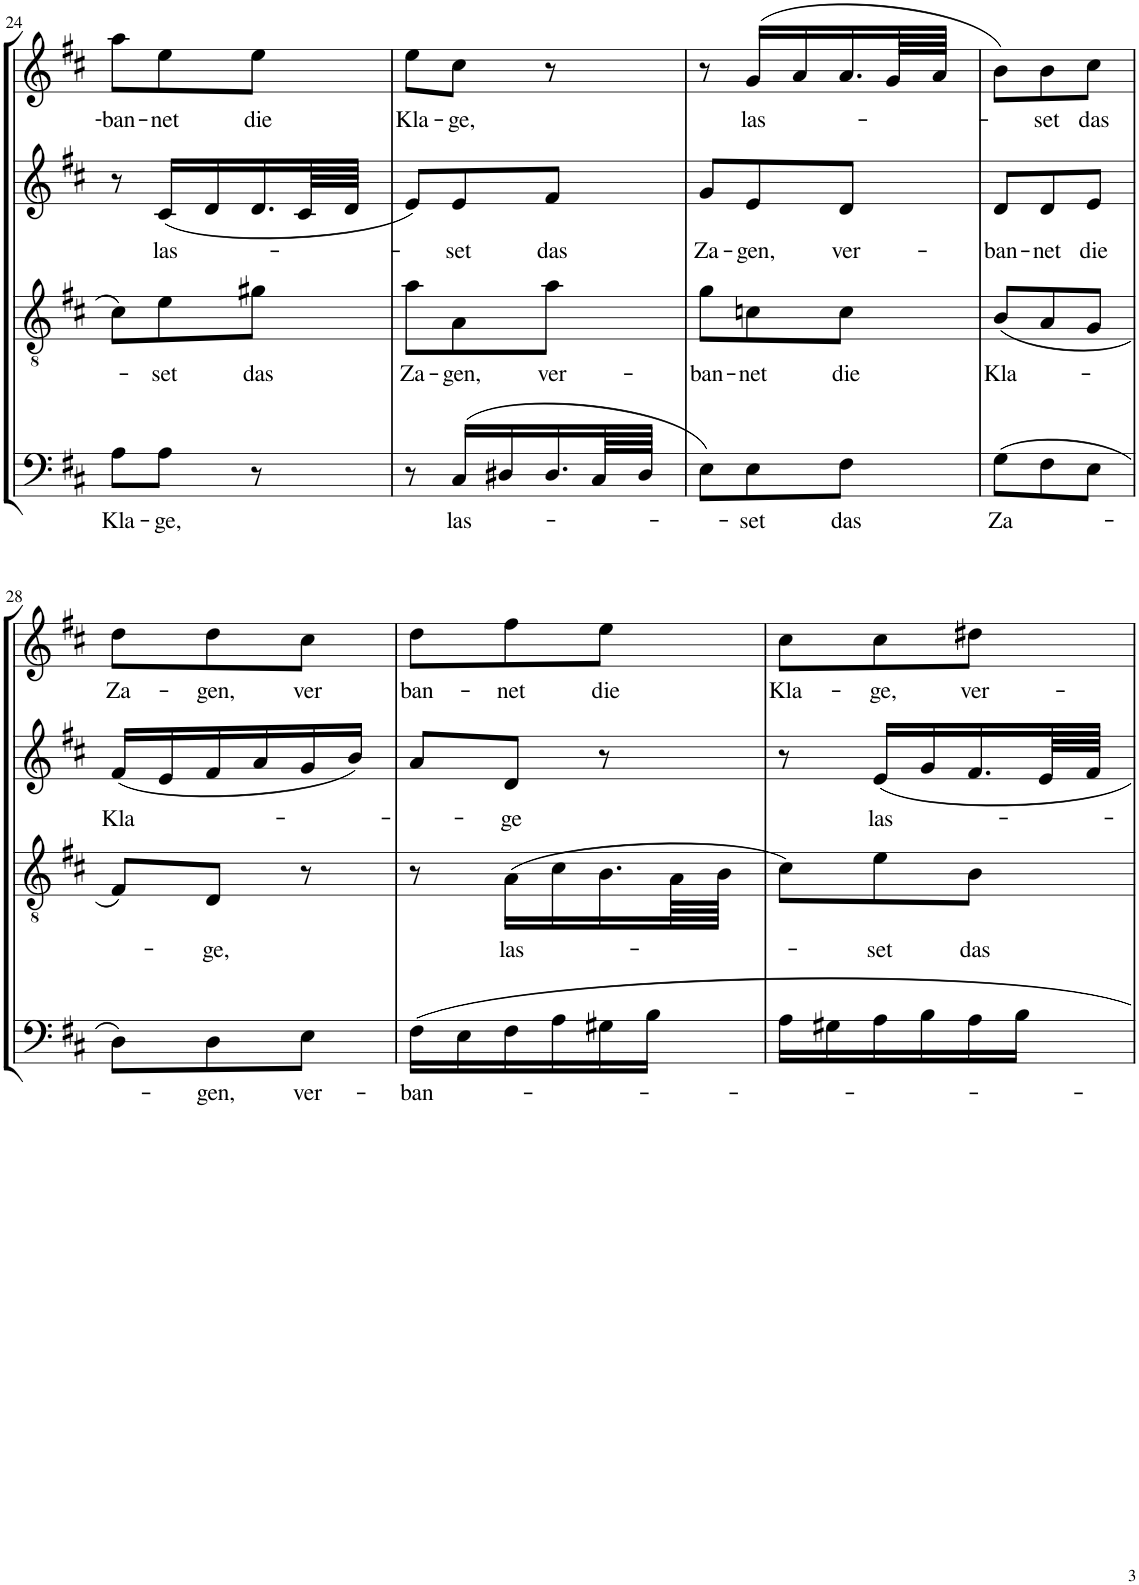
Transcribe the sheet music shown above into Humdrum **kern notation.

**kern	**text	**kern	**text	**kern	**text	**kern	**text
*part4	*part4	*part3	*part3	*part2	*part2	*part1	*part1
*staff4	*staff4	*staff3	*staff3	*staff2	*staff2	*staff1	*staff1
*I"Bass	*	*I"Tenor	*	*I"Alt	*	*I"Sopran	*
!!LO:PB:g=z
*clefF4	*	*clefGv2	*	*clefG2	*	*clefG2	*
*k[f#c#]	*	*k[f#c#]	*	*k[f#c#]	*	*k[f#c#]	*
*M3/8	*	*M3/8	*	*M3/8	*	*M3/8	*
=24	=24	=24	=24	=24	=24	=24	=24
!	!LO:LY:b	!	!	!	!	!	!LO:LY:b
8A\L	Kla-	8c#\L	.	8r	.	8aa\L	ban-
!	!LO:LY:b	!	!LO:LY:b	!	!LO:LY:b	!	!LO:LY:b
8A\J	ge,	8e\	set	(16c#/LL	las	8ee\	net
.	.	.	.	16d/	.	.	.
!	!	!	!LO:LY:b	!	!	!	!LO:LY:b
8r	.	8g#X\J	das	16.d/	.	8ee\J	die
.	.	.	.	64c#/LL	.	.	.
.	.	.	.	64d/JJJJ	.	.	.
=25	=25	=25	=25	=25	=25	=25	=25
!	!	!	!LO:LY:b	!	!	!	!LO:LY:b
8r	.	8a\L	Za-	8e/L)	.	8ee\L	Kla-
!	!LO:LY:b	!	!LO:LY:b	!	!LO:LY:b	!	!LO:LY:b
(16C#/LL	las	8A\	gen,	8e/	set	8cc#\J	ge,
16D#X/	.	.	.	.	.	.	.
!	!	!	!LO:LY:b	!	!LO:LY:b	!	!
16.D#/	.	8a\J	ver-	8f#/J	das	8r	.
64C#/LL	.	.	.	.	.	.	.
64D#/JJJJ	.	.	.	.	.	.	.
=26	=26	=26	=26	=26	=26	=26	=26
!	!	!	!LO:LY:b	!	!LO:LY:b	!	!
8E\L)	.	8g\L	ban-	8g/L	Za-	8r	.
!	!LO:LY:b	!	!LO:LY:b	!	!LO:LY:b	!	!LO:LY:b
8E\	set	8cn\	net	8e/	gen,	(16g/LL	las
.	.	.	.	.	.	16a/	.
!	!LO:LY:b	!	!LO:LY:b	!	!LO:LY:b	!	!
8F#\J	das	8c\J	die	8d/J	ver-	16.a/	.
.	.	.	.	.	.	64g/LL	.
.	.	.	.	.	.	64a/JJJJ	.
=27	=27	=27	=27	=27	=27	=27	=27
!	!LO:LY:b	!	!LO:LY:b	!	!LO:LY:b	!	!
(8G\L	Za	(8B/L	Kla	8d/L	ban-	8b\L)	.
!	!	!	!	!	!LO:LY:b	!	!LO:LY:b
8F#\	.	8A/	.	8d/	net	8b\	set
!	!	!	!	!	!LO:LY:b	!	!LO:LY:b
8E\J	.	8G/J	.	8e/J	die	8cc#\J	das
!!LO:LB:g=z
=28	=28	=28	=28	=28	=28	=28	=28
!	!	!	!	!	!LO:LY:b	!	!LO:LY:b
8D\L)	.	8F#/L)	.	(16f#/LL	Kla	8dd\L	Za-
.	.	.	.	16e/	.	.	.
!	!LO:LY:b	!	!LO:LY:b	!	!	!	!LO:LY:b
8D\	gen,	8D/J	ge,	16f#/	.	8dd\	gen,
.	.	.	.	16a/	.	.	.
!	!LO:LY:b	!	!	!	!	!	!LO:LY:b
8E\J	ver-	8r	.	16g/	.	8cc#\J	ver
.	.	.	.	16b/JJ)	.	.	.
=29	=29	=29	=29	=29	=29	=29	=29
!	!LO:LY:b	!	!	!	!	!	!LO:LY:b
16F#\LL	ban	8r	.	8a/L	.	8dd\L	ban-
16E\	.	.	.	.	.	.	.
!	!	!	!LO:LY:b	!	!LO:LY:b	!	!LO:LY:b
16F#\	.	(16A\LL	las	8d/J	ge	8ff#\	net
16A\	.	16c#\	.	.	.	.	.
!	!	!	!	!	!	!	!LO:LY:b
16G#X\	.	16.B\	.	8r	.	8ee\J	die
16B\JJ	.	.	.	.	.	.	.
.	.	64A\LL	.	.	.	.	.
.	.	64B\JJJJ	.	.	.	.	.
=30	=30	=30	=30	=30	=30	=30	=30
!	!	!	!	!	!	!	!LO:LY:b
16A\LL	.	8c#\L)	.	8r	.	8cc#\L	Kla-
16G#X\	.	.	.	.	.	.	.
!	!	!	!LO:LY:b	!	!LO:LY:b	!	!LO:LY:b
16A\	.	8e\	set	16e/LL	las	8cc#\	ge,
16B\	.	.	.	16g/	.	.	.
!	!	!	!LO:LY:b	!	!	!	!LO:LY:b
16A\	.	8B\J	das	16.f#/	.	8dd#X\J	ver-
16B\JJ	.	.	.	.	.	.	.
.	.	.	.	64e/LL	.	.	.
.	.	.	.	64f#/JJJJ	.	.	.
=	=	=	=	=	=	=	=
*-	*-	*-	*-	*-	*-	*-	*-
